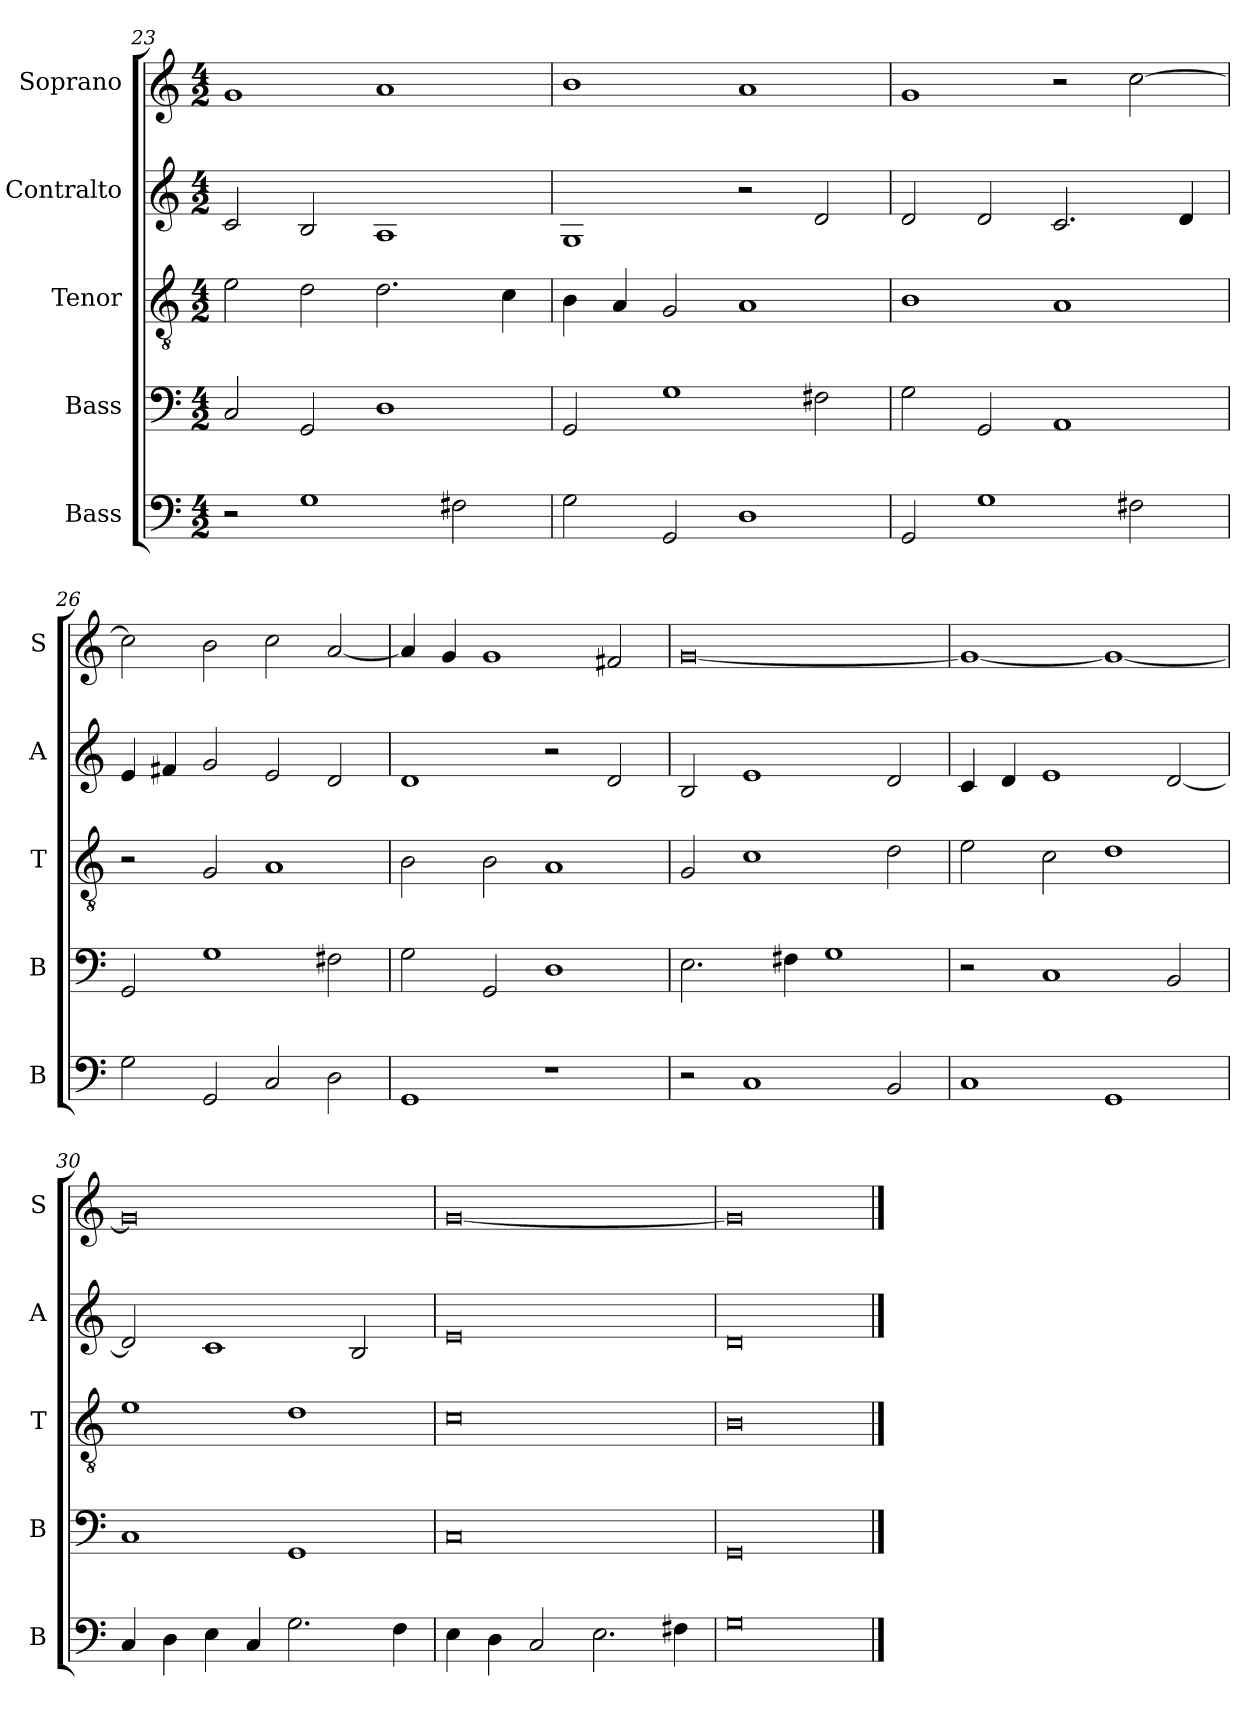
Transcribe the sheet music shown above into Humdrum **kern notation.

**kern	**kern	**kern	**kern	**kern
*part5	*part4	*part3	*part2	*part1
*staff5	*staff4	*staff3	*staff2	*staff1
*I"Bass	*I"Bass	*I"Tenor	*I"Contralto	*I"Soprano
*I'B	*I'B	*I'T	*I'A	*I'S
*clefF4	*clefF4	*clefGv2	*clefG2	*clefG2
*k[]	*k[]	*k[]	*k[]	*k[]
*G:mix	*G:mix	*G:mix	*G:mix	*G:mix
*M4/2	*M4/2	*M4/2	*M4/2	*M4/2
=23	=23	=23	=23	=23
2r	2C	2e	2c	1g
1G	2GG	2d	2B	.
.	1D	2.d	1A	1a
2F#X	.	.	.	.
.	.	4c	.	.
=24	=24	=24	=24	=24
2G	2GG	4B	1G	1b
.	.	4A	.	.
2GG	1G	2G	.	.
1D	.	1A	2r	1a
.	2F#X	.	2d	.
=25	=25	=25	=25	=25
2GG	2G	1B	2d	1g
1G	2GG	.	2d	.
.	1AA	1A	2.c	2r
2F#X	.	.	.	[2cc
.	.	.	4d	.
=26	=26	=26	=26	=26
2G	2GG	2r	4e	2cc]
.	.	.	4f#X	.
2GG	1G	2G	2g	2b
2C	.	1A	2e	2cc
2D	2F#X	.	2d	[2a
=27	=27	=27	=27	=27
1GG	2G	2B	1d	4a]
.	.	.	.	4g
.	2GG	2B	.	1g
1r	1D	1A	2r	.
.	.	.	2d	2f#X
=28	=28	=28	=28	=28
2r	2.E	2G	2B	[0g
1C	.	1c	1e	.
.	4F#X	.	.	.
.	1G	.	.	.
2BB	.	2d	2d	.
=29	=29	=29	=29	=29
1C	2r	2e	4c	1g_
.	.	.	4d	.
.	1C	2c	1e	.
1GG	.	1d	.	1g_
.	2BB	.	[2d	.
=30	=30	=30	=30	=30
4C	1C	1e	2d]	0g]
4D	.	.	.	.
4E	.	.	1c	.
4C	.	.	.	.
2.G	1GG	1d	.	.
.	.	.	2B	.
4F	.	.	.	.
=31	=31	=31	=31	=31
4E	0C	0c	0e	[0g
4D	.	.	.	.
2C	.	.	.	.
2.E	.	.	.	.
4F#X	.	.	.	.
=32	=32	=32	=32	=32
0G	0GG	0B	0d	0g]
==	==	==	==	==
*-	*-	*-	*-	*-
